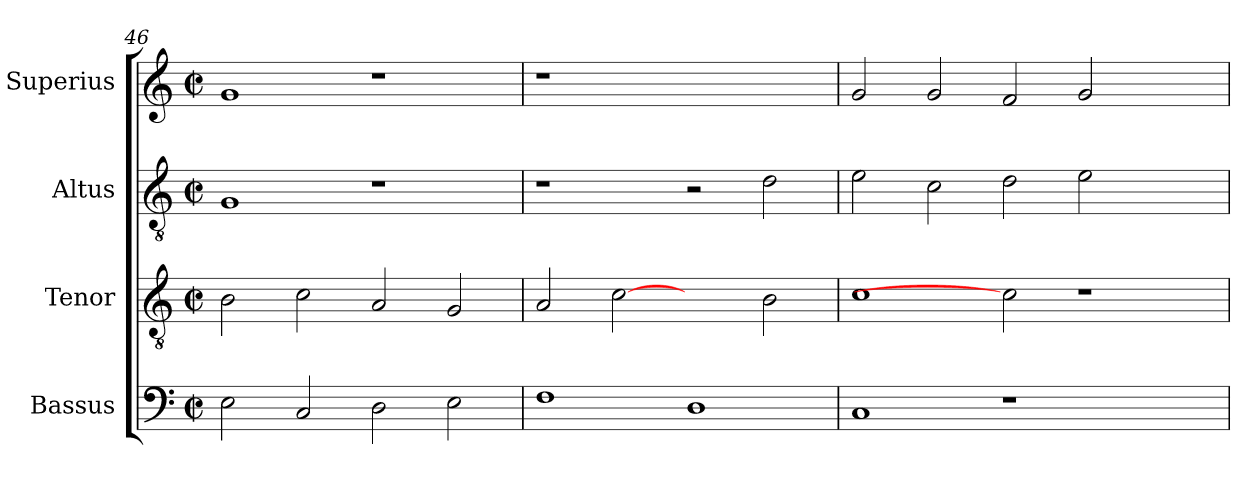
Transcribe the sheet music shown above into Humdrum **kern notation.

**kern	**kern	**kern	**kern
*part4	*part3	*part2	*part1
*staff4	*staff3	*staff2	*staff1
*I"Bassus	*I"Tenor	*I"Altus	*I"Superius
*I'B.	*I'T.	*I'A.	*I'S.
*clefF4	*clefGv2	*clefGv2	*clefG2
*	*ITrd7c12	*ITrd7c12	*
*k[]	*k[]	*k[]	*k[]
*C:	*C:	*C:	*C:
*M2/2	*M2/2	*M2/2	*M2/2
*met(c|)	*met(c|)	*met(c|)	*met(c|)
=46	=46	=46	=46
2Ei\	2BBi\	1GGi	1gi
2Ci/	2Ci\	.	.
2Di\	2AAi/	1r	1r
2Ei\	2GGi/	.	.
=47	=47	=47	=47
!	!	!	!LO:N:vis=1
1Fi	2AAi/	1r	1r
.	[2Ci	.	.
1Di	2ryy	2r	1ryy
.	2BBi\	2Di\	.
!!LO:PB:g=z
=48	=48	=48	=48
1Ci	1Ci	2Ei\	2gi/
.	.	2Ci\	2gi/
1r	2Ci]	2Di\	2fi/
.	1r	2Ei\	2gi/
2ryy	.	2ryy	2ryy
=	=	=	=
*-	*-	*-	*-
